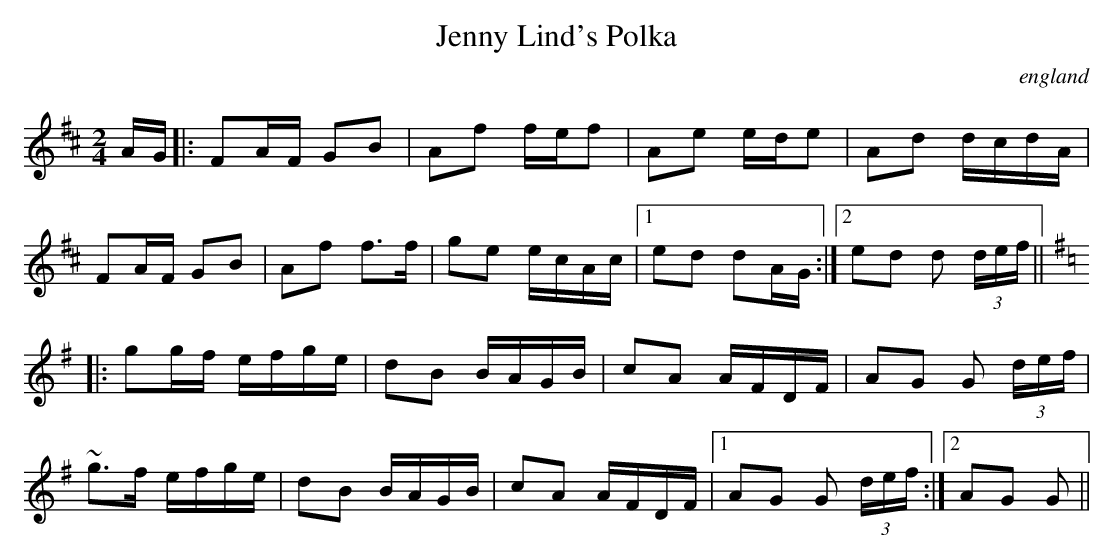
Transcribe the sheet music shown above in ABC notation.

X:1
T:Jenny Lind's Polka
O:england
M:2/4
L:1/8
K:D
A/G/|:FA/F/ GB|Af f/e/f|Ae e/d/e|Ad d/c/d/A/|
FA/F/ GB|Af f>f|ge e/c/A/c/|1 ed dA/G/:|2 ed d (3d/e/f/||
K:G
|:gg/f/ e/f/g/e/|dB B/A/G/B/|cA A/F/D/F/|AG G (3d/e/f/|
~g>f e/f/g/e/|dB B/A/G/B/|cA A/F/D/F/|1 AG G (3d/e/f/:|2 AG G||
